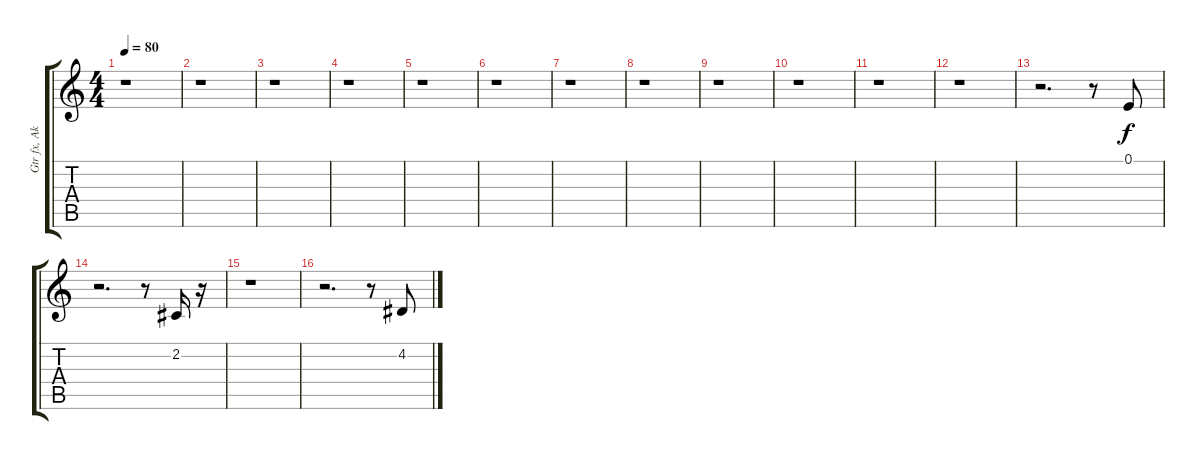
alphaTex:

\track ("Gtr fx, Ak. gtr komp" "Gtr fx, Ak") {instrument guitarfretnoise}
\staff {score tabs}
\tuning (E4 B3 G3 D3 A2 E2) {hide}
\ts (4 4)
\tempo 80
\clef g2
\ks c
r.1{dy f} |
r.1 |
r.1 |
r.1 |
r.1 |
r.1 |
r.1 |
r.1 |
r.1 |
r.1 |
r.1 |
r.1 |
r.2{d} r.8 0.1.8{balance 11} |
r.2{d} r.8 2.2.16 r.16 |
r.1 |
r.2{d} r.8 4.2.8
